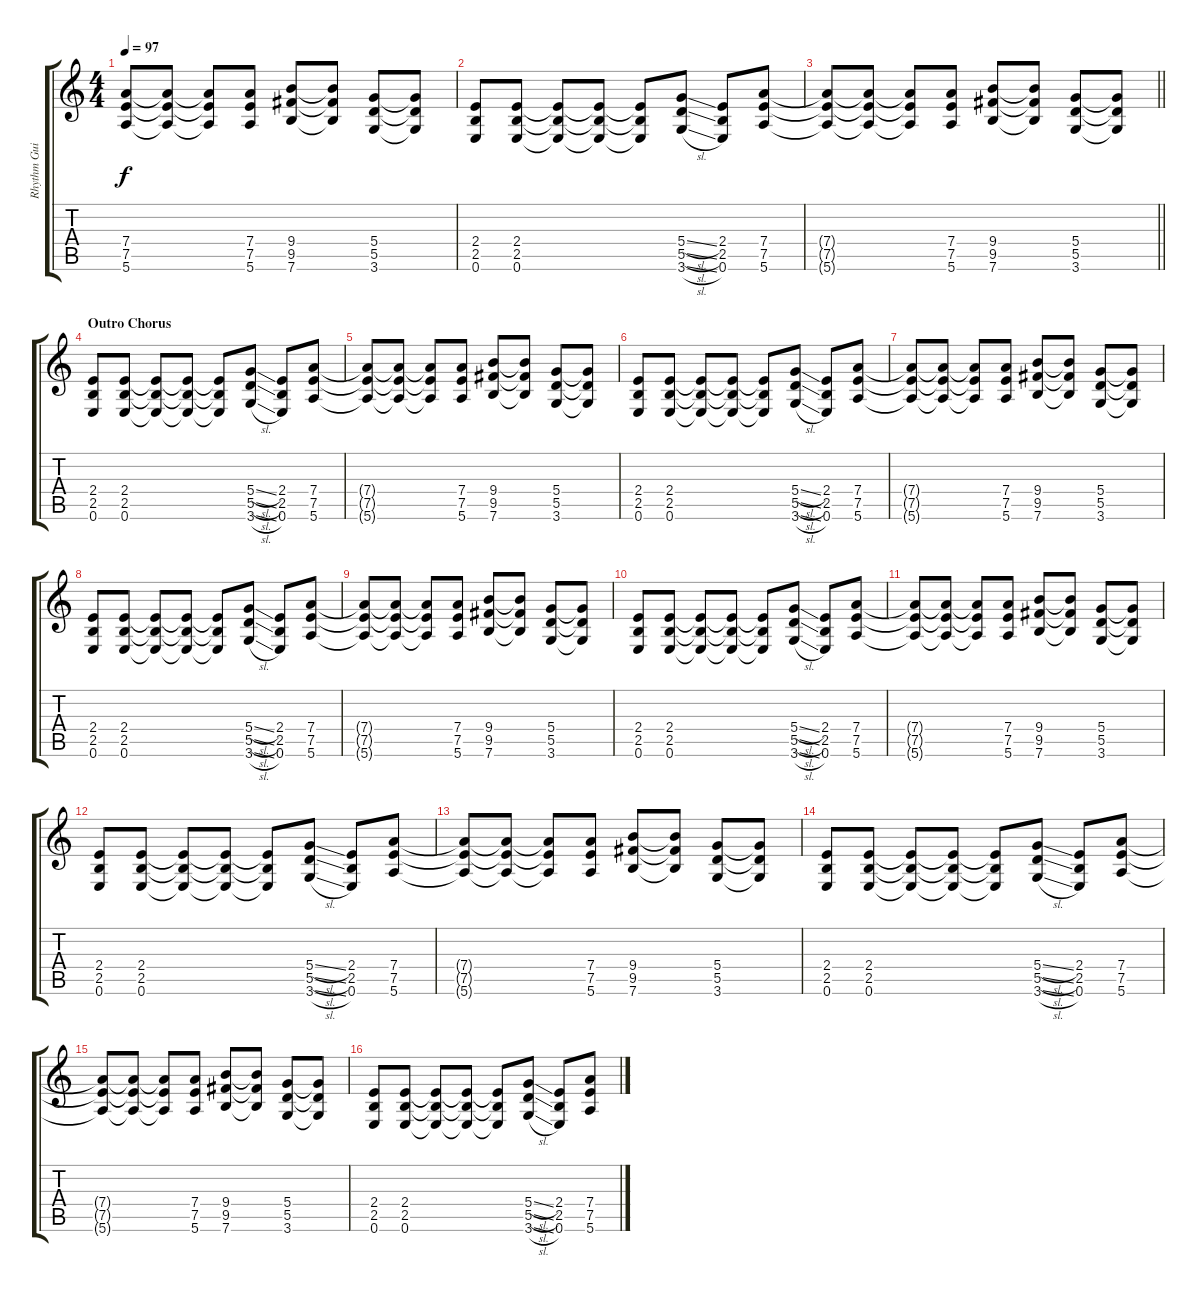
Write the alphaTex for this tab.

\track ("Rhythm Guitar" "Rhythm Gui") {instrument overdrivenguitar}
\staff {score tabs}
\tuning (E4 B3 G3 D3 A2 E2) {hide}
\ts (4 4)
\tempo 97
\clef g2
\ks c
(7.4{t} 7.5{t} 5.6{t}).8{dy f} (7.4{t} 7.5{t} 5.6{t}).8 (7.4{t} 7.5{t} 5.6{t}).8 (7.4 7.5 5.6).8 (9.4 9.5 7.6).8 (9.4{t} 9.5{t} 7.6{t}).8 (5.4 5.5 3.6).8 (5.4{t} 5.5{t} 3.6{t}).8 |
(2.4 2.5 0.6).8 (2.4 2.5 0.6).8 (2.4{t} 2.5{t} 0.6{t}).8 (2.4{t} 2.5{t} 0.6{t}).8 (2.4{t} 2.5{t} 0.6{t}).8 (5.4{sl} 5.5{sl} 3.6{sl}).8 (2.4 2.5 0.6).8 (7.4 7.5 5.6).8 |
\barLineRight lightlight
(7.4{t} 7.5{t} 5.6{t}).8 (7.4{t} 7.5{t} 5.6{t}).8 (7.4{t} 7.5{t} 5.6{t}).8 (7.4 7.5 5.6).8 (9.4 9.5 7.6).8 (9.4{t} 9.5{t} 7.6{t}).8 (5.4 5.5 3.6).8 (5.4{t} 5.5{t} 3.6{t}).8 |
\section ("" "Outro Chorus")
(2.4 2.5 0.6).8 (2.4 2.5 0.6).8 (2.4{t} 2.5{t} 0.6{t}).8 (2.4{t} 2.5{t} 0.6{t}).8 (2.4{t} 2.5{t} 0.6{t}).8 (5.4{sl} 5.5{sl} 3.6{sl}).8 (2.4 2.5 0.6).8 (7.4 7.5 5.6).8 |
(7.4{t} 7.5{t} 5.6{t}).8 (7.4{t} 7.5{t} 5.6{t}).8 (7.4{t} 7.5{t} 5.6{t}).8 (7.4 7.5 5.6).8 (9.4 9.5 7.6).8 (9.4{t} 9.5{t} 7.6{t}).8 (5.4 5.5 3.6).8 (5.4{t} 5.5{t} 3.6{t}).8 |
(2.4 2.5 0.6).8 (2.4 2.5 0.6).8 (2.4{t} 2.5{t} 0.6{t}).8 (2.4{t} 2.5{t} 0.6{t}).8 (2.4{t} 2.5{t} 0.6{t}).8 (5.4{sl} 5.5{sl} 3.6{sl}).8 (2.4 2.5 0.6).8 (7.4 7.5 5.6).8 |
(7.4{t} 7.5{t} 5.6{t}).8 (7.4{t} 7.5{t} 5.6{t}).8 (7.4{t} 7.5{t} 5.6{t}).8 (7.4 7.5 5.6).8 (9.4 9.5 7.6).8 (9.4{t} 9.5{t} 7.6{t}).8 (5.4 5.5 3.6).8 (5.4{t} 5.5{t} 3.6{t}).8 |
(2.4 2.5 0.6).8 (2.4 2.5 0.6).8 (2.4{t} 2.5{t} 0.6{t}).8 (2.4{t} 2.5{t} 0.6{t}).8 (2.4{t} 2.5{t} 0.6{t}).8 (5.4{sl} 5.5{sl} 3.6{sl}).8 (2.4 2.5 0.6).8 (7.4 7.5 5.6).8 |
(7.4{t} 7.5{t} 5.6{t}).8 (7.4{t} 7.5{t} 5.6{t}).8 (7.4{t} 7.5{t} 5.6{t}).8 (7.4 7.5 5.6).8 (9.4 9.5 7.6).8 (9.4{t} 9.5{t} 7.6{t}).8 (5.4 5.5 3.6).8 (5.4{t} 5.5{t} 3.6{t}).8 |
(2.4 2.5 0.6).8 (2.4 2.5 0.6).8 (2.4{t} 2.5{t} 0.6{t}).8 (2.4{t} 2.5{t} 0.6{t}).8 (2.4{t} 2.5{t} 0.6{t}).8 (5.4{sl} 5.5{sl} 3.6{sl}).8 (2.4 2.5 0.6).8 (7.4 7.5 5.6).8 |
(7.4{t} 7.5{t} 5.6{t}).8 (7.4{t} 7.5{t} 5.6{t}).8 (7.4{t} 7.5{t} 5.6{t}).8 (7.4 7.5 5.6).8 (9.4 9.5 7.6).8 (9.4{t} 9.5{t} 7.6{t}).8 (5.4 5.5 3.6).8 (5.4{t} 5.5{t} 3.6{t}).8 |
(2.4 2.5 0.6).8 (2.4 2.5 0.6).8 (2.4{t} 2.5{t} 0.6{t}).8 (2.4{t} 2.5{t} 0.6{t}).8 (2.4{t} 2.5{t} 0.6{t}).8 (5.4{sl} 5.5{sl} 3.6{sl}).8 (2.4 2.5 0.6).8 (7.4 7.5 5.6).8 |
(7.4{t} 7.5{t} 5.6{t}).8 (7.4{t} 7.5{t} 5.6{t}).8 (7.4{t} 7.5{t} 5.6{t}).8 (7.4 7.5 5.6).8 (9.4 9.5 7.6).8 (9.4{t} 9.5{t} 7.6{t}).8 (5.4 5.5 3.6).8 (5.4{t} 5.5{t} 3.6{t}).8 |
(2.4 2.5 0.6).8 (2.4 2.5 0.6).8 (2.4{t} 2.5{t} 0.6{t}).8 (2.4{t} 2.5{t} 0.6{t}).8 (2.4{t} 2.5{t} 0.6{t}).8 (5.4{sl} 5.5{sl} 3.6{sl}).8 (2.4 2.5 0.6).8 (7.4 7.5 5.6).8 |
(7.4{t} 7.5{t} 5.6{t}).8 (7.4{t} 7.5{t} 5.6{t}).8 (7.4{t} 7.5{t} 5.6{t}).8 (7.4 7.5 5.6).8 (9.4 9.5 7.6).8 (9.4{t} 9.5{t} 7.6{t}).8 (5.4 5.5 3.6).8 (5.4{t} 5.5{t} 3.6{t}).8 |
(2.4 2.5 0.6).8 (2.4 2.5 0.6).8 (2.4{t} 2.5{t} 0.6{t}).8 (2.4{t} 2.5{t} 0.6{t}).8 (2.4{t} 2.5{t} 0.6{t}).8 (5.4{sl} 5.5{sl} 3.6{sl}).8 (2.4 2.5 0.6).8 (7.4 7.5 5.6).8
